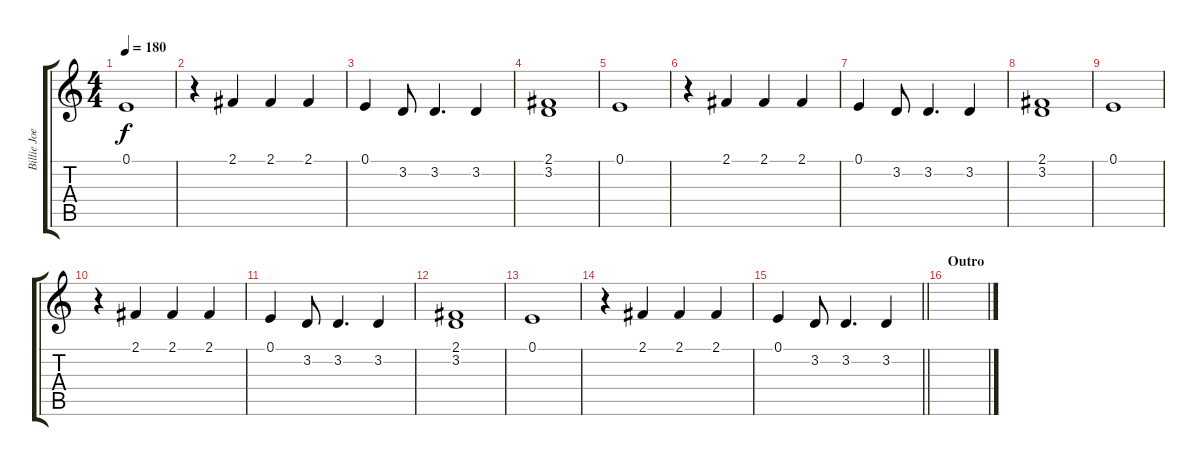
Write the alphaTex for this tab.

\track ("Billie Joe Armstrong - Vocals" "Billie Joe") {instrument altosax}
\staff {score tabs}
\tuning (E4 B3 G3 D3 A2 E2) {hide}
\ts (4 4)
\tempo 180
\clef g2
\ks c
0.1.1{dy f} |
r.4 2.1.4 2.1.4 2.1.4 |
0.1.4 3.2.8 3.2.4{d} 3.2.4 |
(2.1 3.2).1 |
0.1.1 |
r.4 2.1.4 2.1.4 2.1.4 |
0.1.4 3.2.8 3.2.4{d} 3.2.4 |
(2.1 3.2).1 |
0.1.1 |
r.4 2.1.4 2.1.4 2.1.4 |
0.1.4 3.2.8 3.2.4{d} 3.2.4 |
(2.1 3.2).1 |
0.1.1 |
r.4 2.1.4 2.1.4 2.1.4 |
\barLineRight lightlight
0.1.4 3.2.8 3.2.4{d} 3.2.4 |
\section ("" "Outro")
